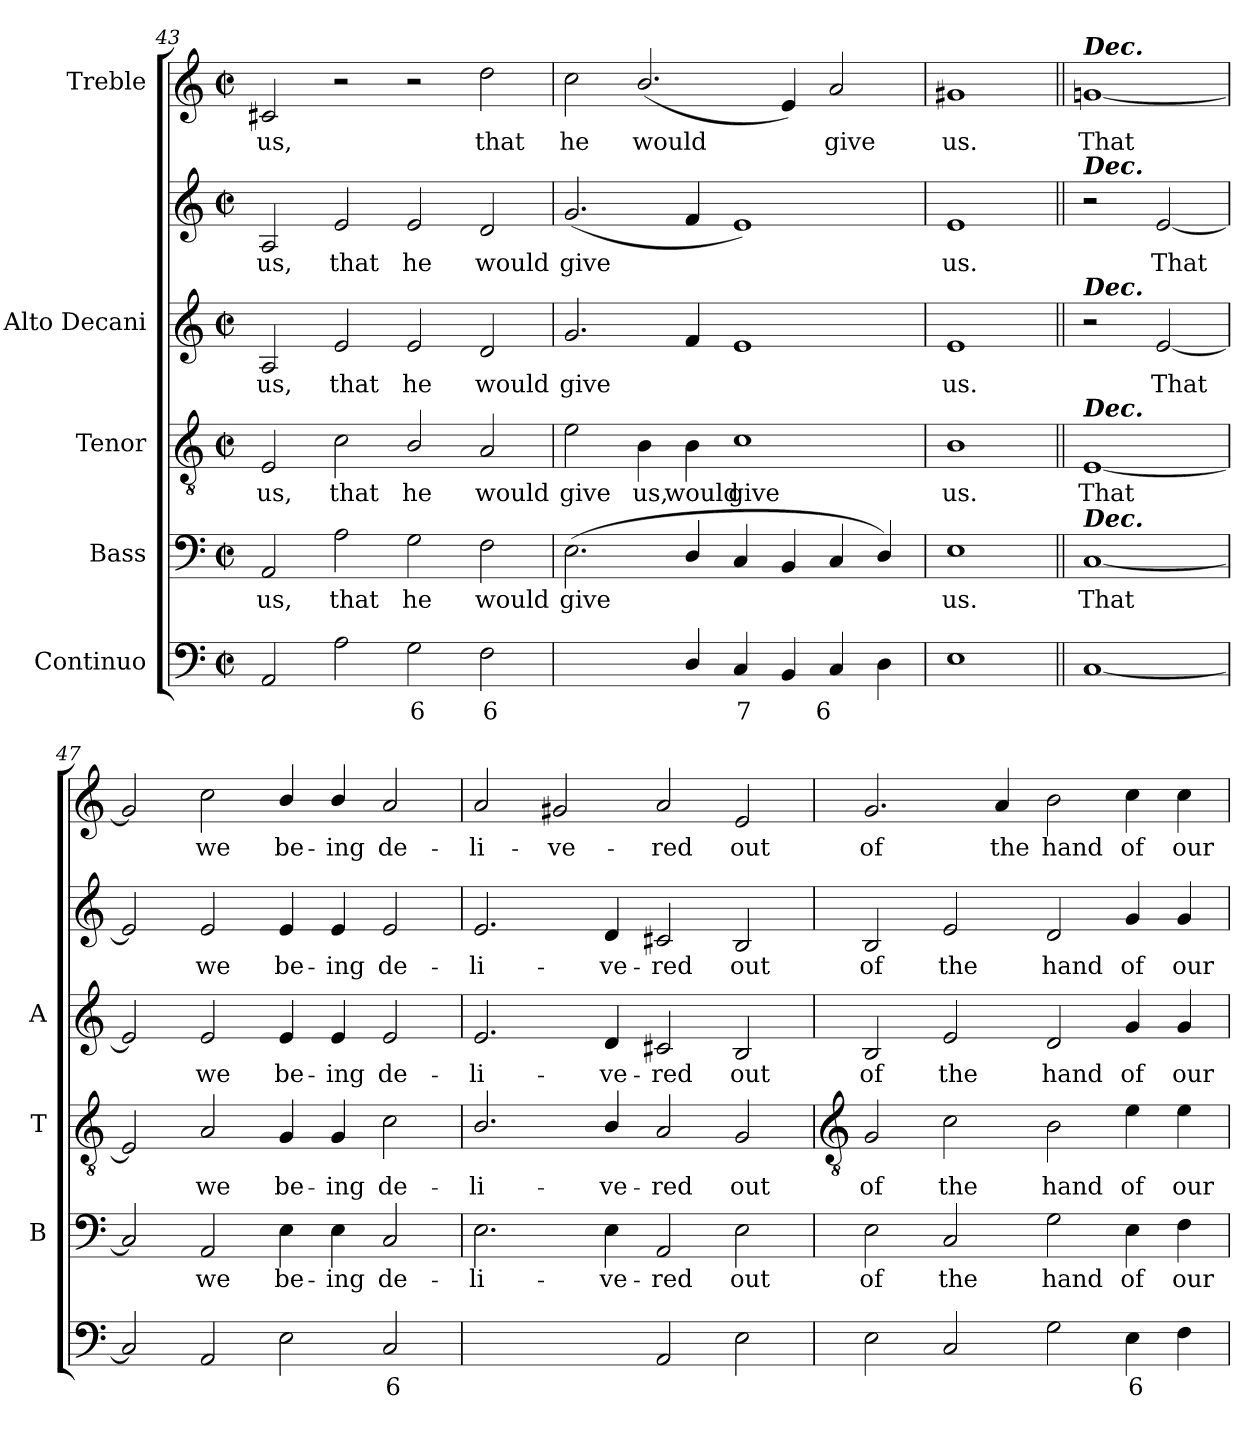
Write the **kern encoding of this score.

**kern	**text	**kern	**text	**kern	**text	**kern	**text	**kern	**text	**kern	**text
*part5	*part5	*part4	*part4	*part3	*part3	*part2	*part2	*part2	*part2	*part1	*part1
*staff6	*staff6	*staff5	*staff5	*staff4	*staff4	*staff3	*staff3	*staff2	*staff2	*staff1	*staff1
*I"Continuo	*	*I"Bass	*	*I"Tenor	*	*I"Alto Decani	*	*	*	*I"Treble	*
*	*	*I'B	*	*I'T	*	*I'A	*	*	*	*	*
!!LO:LB:g=z
*clefF4	*	*clefF4	*	*clefGv2	*	*clefG2	*	*clefG2	*	*clefG2	*
*k[]	*	*k[]	*	*k[]	*	*k[]	*	*k[]	*	*k[]	*
*C:	*	*C:	*	*C:	*	*C:	*	*C:	*	*C:	*
*M4/2	*	*M4/2	*	*M4/2	*	*M4/2	*	*M4/2	*	*M4/2	*
*met(c|)	*	*met(c|)	*	*met(c|)	*	*met(c|)	*	*met(c|)	*	*met(c|)	*
=43	=43	=43	=43	=43	=43	=43	=43	=43	=43	=43	=43
!	!	!	!LO:LY:b	!	!LO:LY:b	!	!LO:LY:b	!	!LO:LY:b	!	!LO:LY:b
2AA	.	2AA	us,	2E	us,	2A	us,	2A	us,	2c#X	us,
!	!	!	!LO:LY:b	!	!LO:LY:b	!	!LO:LY:b	!	!LO:LY:b	!	!
2A	.	2A	that	2c	that	2e	that	2e	that	2r	.
!	!LO:LY:b	!	!LO:LY:b	!	!LO:LY:b	!	!LO:LY:b	!	!LO:LY:b	!	!
2G	6	2G	he	2B/	he	2e	he	2e	he	2r	.
!	!LO:LY:b	!	!LO:LY:b	!	!LO:LY:b	!	!LO:LY:b	!	!LO:LY:b	!	!LO:LY:b
2F	6	2F	would	2A	would	2d	would	2d	would	2dd	that
=44	=44	=44	=44	=44	=44	=44	=44	=44	=44	=44	=44
!	!LO:LY:b	!	!LO:LY:b	!	!LO:LY:b	!	!LO:LY:b	!	!LO:LY:b	!	!LO:LY:b
[2Eyy	6	(<2.E	give	2e	give	2.g	give	(<2.g	give	2cc	he
!	!LO:LY:b	!	!	!	!LO:LY:b	!	!	!	!	!	!LO:LY:b
4Eyy]	5	.	.	4B	us,	.	.	.	.	(<2.b/	would
!	!	!	!	!	!LO:LY:b	!	!	!	!	!	!
4D/	.	4D/	.	4B	would	4f	.	4f	.	.	.
!	!LO:LY:b	!	!	!	!LO:LY:b	!	!	!	!	!	!
4C	7	4C	.	1c	give	1e	.	1e)	.	.	.
4BB	.	4BB	.	.	.	.	.	.	.	4e)	.
!	!LO:LY:b	!	!	!	!	!	!	!	!	!	!LO:LY:b
4C	6	4C	.	.	.	.	.	.	.	2a	give
4D	.	4D/)	.	.	.	.	.	.	.	.	.
=45	=45	=45	=45	=45	=45	=45	=45	=45	=45	=45	=45
!	!	!	!LO:LY:b	!	!LO:LY:b	!	!LO:LY:b	!	!LO:LY:b	!	!LO:LY:b
1E	.	1E	us.	1B	us.	1e	us.	1e	us.	1g#X	us.
=46||	=46||	=46||	=46||	=46||	=46||	=46||	=46||	=46||	=46||	=46||	=46||
!	!	!	!	!	!	!	!	!	!	!LO:TX:a:Bi:t=Dec.	!
!	!	!	!	!	!	!	!	!LO:TX:a:Bi:t=Dec.	!	!	!
!	!	!	!	!	!	!LO:TX:a:Bi:t=Dec.	!	!	!	!	!
!	!	!	!	!LO:TX:a:Bi:t=Dec.	!	!	!	!	!	!	!
!	!	!LO:TX:a:Bi:t=Dec.	!	!	!	!	!	!	!	!	!
!	!	!	!LO:LY:b	!	!LO:LY:b	!	!	!	!	!	!LO:LY:b
[1C	.	[1C	That	[1E	That	2r	.	2r	.	[1gn	That
!	!	!	!	!	!	!	!LO:LY:b	!	!LO:LY:b	!	!
.	.	.	.	.	.	[2e	That	[2e	That	.	.
=47	=47	=47	=47	=47	=47	=47	=47	=47	=47	=47	=47
2C]	.	2C]	.	2E]	.	2e]	.	2e]	.	2g]	.
!	!	!	!LO:LY:b	!	!LO:LY:b	!	!LO:LY:b	!	!LO:LY:b	!	!LO:LY:b
2AA	.	2AA	we	2A	we	2e	we	2e	we	2cc	we
!	!	!	!LO:LY:b	!	!LO:LY:b	!	!LO:LY:b	!	!LO:LY:b	!	!LO:LY:b
2E	.	4E	be-	4G	be-	4e	be-	4e	be-	4b/	be-
!	!	!	!LO:LY:b	!	!LO:LY:b	!	!LO:LY:b	!	!LO:LY:b	!	!LO:LY:b
.	.	4E	-ing	4G	-ing	4e	-ing	4e	-ing	4b/	-ing
!	!LO:LY:b	!	!LO:LY:b	!	!LO:LY:b	!	!LO:LY:b	!	!LO:LY:b	!	!LO:LY:b
2C	6	2C	de-	2c	de-	2e	de-	2e	de-	2a	de-
=48	=48	=48	=48	=48	=48	=48	=48	=48	=48	=48	=48
!	!LO:LY:b	!	!LO:LY:b	!	!LO:LY:b	!	!LO:LY:b	!	!LO:LY:b	!	!LO:LY:b
[2Eyy	4	2.E	-li-	2.B/	-li-	2.e	-li-	2.e	-li-	2a	-li-
!	!LO:LY:b	!	!	!	!	!	!	!	!	!	!LO:LY:b
2Eyy]	3	.	.	.	.	.	.	.	.	2g#X	-ve-
!	!	!	!LO:LY:b	!	!LO:LY:b	!	!LO:LY:b	!	!LO:LY:b	!	!
.	.	4E	-ve-	4B/	-ve-	4d	-ve-	4d	-ve-	.	.
!	!	!	!LO:LY:b	!	!LO:LY:b	!	!LO:LY:b	!	!LO:LY:b	!	!LO:LY:b
2AA	.	2AA	-red	2A	-red	2c#X	-red	2c#X	-red	2a	-red
!	!	!	!LO:LY:b	!	!LO:LY:b	!	!LO:LY:b	!	!LO:LY:b	!	!LO:LY:b
2E	.	2E	out	2G	out	2B	out	2B	out	2e	out
!!LO:LB:g=z
=49	=49	=49	=49	=49	=49	=49	=49	=49	=49	=49	=49
*	*	*	*	*clefGv2	*	*	*	*	*	*	*
!	!	!	!LO:LY:b	!	!LO:LY:b	!	!LO:LY:b	!	!LO:LY:b	!	!LO:LY:b
2E	.	2E	of	2G	of	2B	of	2B	of	2.g	of
!	!	!	!LO:LY:b	!	!LO:LY:b	!	!LO:LY:b	!	!LO:LY:b	!	!
2C	.	2C	the	2c	the	2e	the	2e	the	.	.
!	!	!	!	!	!	!	!	!	!	!	!LO:LY:b
.	.	.	.	.	.	.	.	.	.	4a	the
!	!	!	!LO:LY:b	!	!LO:LY:b	!	!LO:LY:b	!	!LO:LY:b	!	!LO:LY:b
2G	.	2G	hand	2B	hand	2d	hand	2d	hand	2b	hand
!	!LO:LY:b	!	!LO:LY:b	!	!LO:LY:b	!	!LO:LY:b	!	!LO:LY:b	!	!LO:LY:b
4E	6	4E	of	4e	of	4g	of	4g	of	4cc	of
!	!	!	!LO:LY:b	!	!LO:LY:b	!	!LO:LY:b	!	!LO:LY:b	!	!LO:LY:b
4F	.	4F	our	4e	our	4g	our	4g	our	4cc	our
=	=	=	=	=	=	=	=	=	=	=	=
*-	*-	*-	*-	*-	*-	*-	*-	*-	*-	*-	*-
